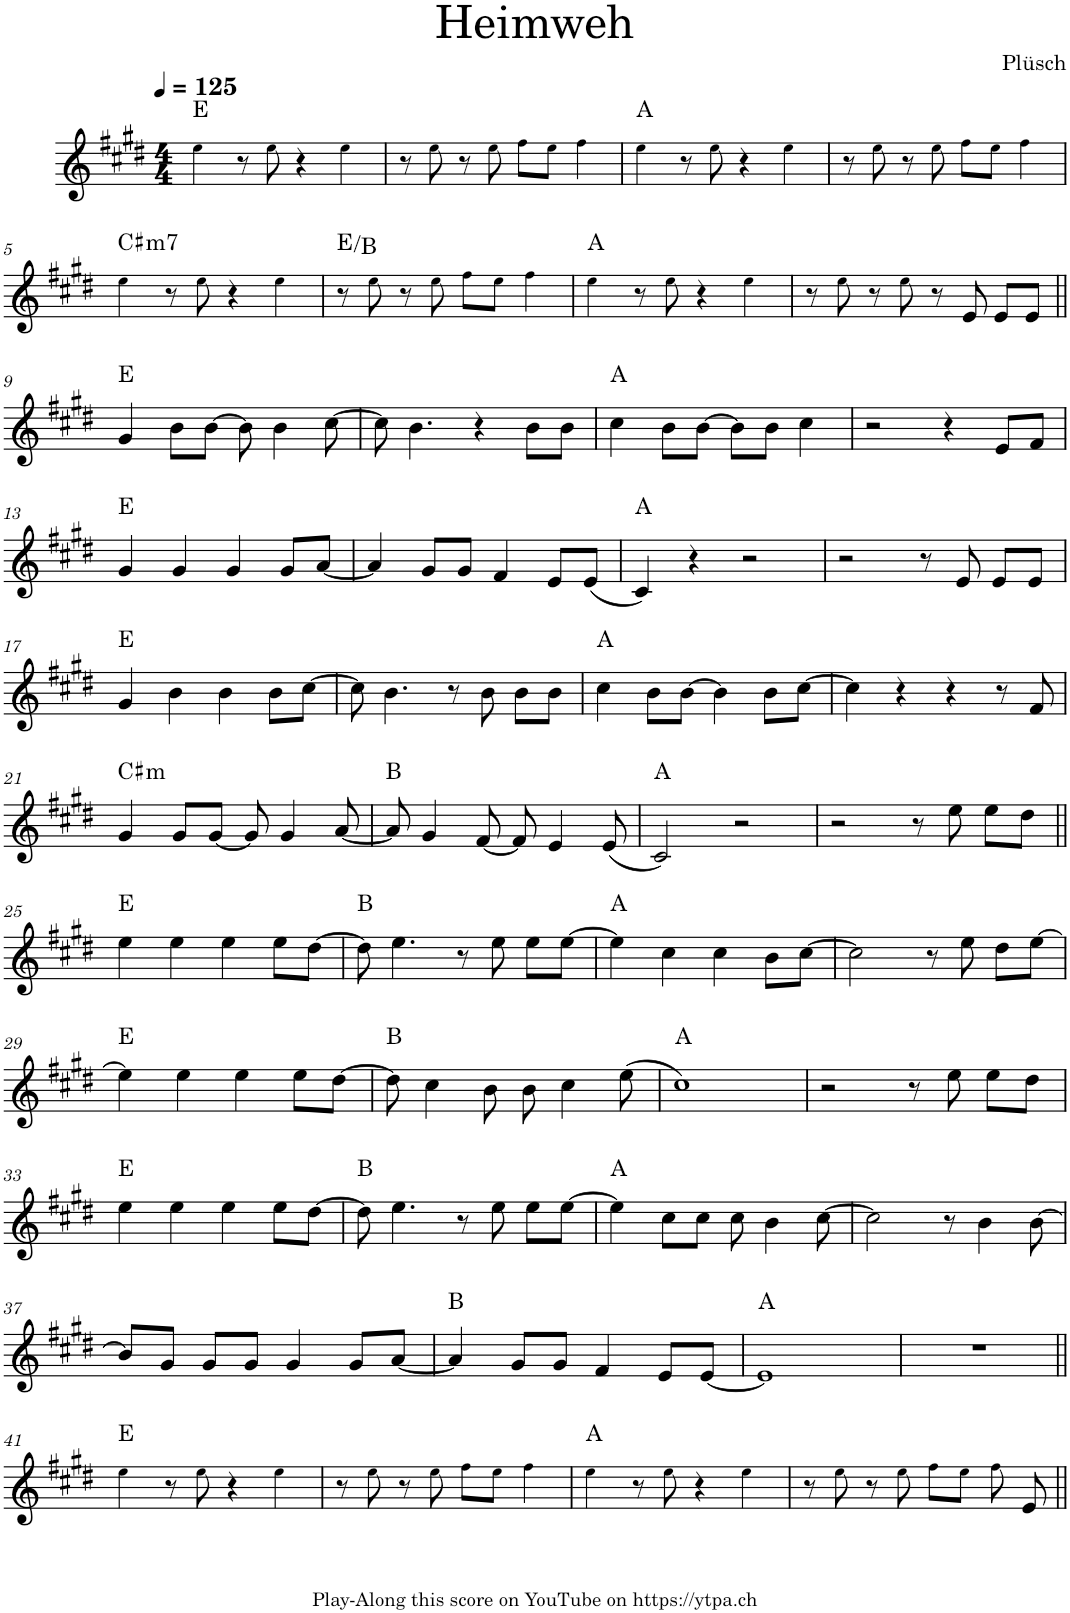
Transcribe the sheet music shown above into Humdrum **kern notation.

**kern	**harte
*part1	*part1
*staff1	*
*I"Piano	*
*I'Pno.	*
*clefG2	*
*k[f#c#g#d#]	*
*M4/4	*
*MM125	*
=1	=1
4ee!\	E:maj
8r	.
8ee!\	.
4r	.
4ee!\	.
=2	=2
8r	.
8ee!\	.
8r	.
8ee!\	.
8ff#!\L	.
8ee!\J	.
4ff#!\	.
=3	=3
4ee!\	A:maj
8r	.
8ee!\	.
4r	.
4ee!\	.
=4	=4
8r	.
8ee!\	.
8r	.
8ee!\	.
8ff#!\L	.
8ee!\J	.
4ff#!\	.
!!LO:LB:g=z
=5	=5
!	!LO:H:kt=m7
4ee!\	C#:min7
8r	.
8ee!\	.
4r	.
4ee!\	.
=6	=6
8r	E:maj/5
8ee!\	.
8r	.
8ee!\	.
8ff#!\L	.
8ee!\J	.
4ff#!\	.
=7	=7
4ee!\	A:maj
8r	.
8ee!\	.
4r	.
4ee!\	.
=8	=8
8r	.
8ee!\	.
8r	.
8ee!\	.
8r	.
8e/	.
8e/L	.
8e/J	.
!!LO:LB:g=z
=9||	=9||
4g#/	E:maj
8b\L	.
[8b\J	.
8b\]	.
4b\	.
[8cc#\	.
=10	=10
8cc#\]	.
4.b\	.
4r	.
8b\L	.
8b\J	.
=11	=11
4cc#\	A:maj
8b\L	.
[8b\J	.
8b\L]	.
8b\J	.
4cc#\	.
=12	=12
2r	.
4r	.
8e/L	.
8f#/J	.
!!LO:LB:g=z
=13	=13
4g#/	E:maj
4g#/	.
4g#/	.
8g#/L	.
[8a/J	.
=14	=14
4a/]	.
8g#/L	.
8g#/J	.
4f#/	.
8e/L	.
(<8e/J	.
=15	=15
4c#/)	A:maj
4r	.
2r	.
=16	=16
2r	.
8r	.
8e/	.
8e/L	.
8e/J	.
!!LO:LB:g=z
=17	=17
4g#/	E:maj
4b\	.
4b\	.
8b\L	.
[8cc#\J	.
=18	=18
8cc#\]	.
4.b\	.
8r	.
8b\	.
8b\L	.
8b\J	.
=19	=19
4cc#\	A:maj
8b\L	.
[8b\J	.
4b\]	.
8b\L	.
[8cc#\J	.
=20	=20
4cc#\]	.
4r	.
4r	.
8r	.
8f#/	.
!!LO:LB:g=z
=21	=21
!	!LO:H:kt=m
4g#/	C#:min
8g#/L	.
[8g#/J	.
8g#/]	.
4g#/	.
[8a/	.
=22	=22
8a/]	B:maj
4g#/	.
[8f#/	.
8f#/]	.
4e/	.
(<8e/	.
=23	=23
2c#/)	A:maj
2r	.
=24	=24
2r	.
8r	.
8ee\	.
8ee\L	.
8dd#\J	.
!!LO:LB:g=z
=25||	=25||
4ee\	E:maj
4ee\	.
4ee\	.
8ee\L	.
[8dd#\J	.
=26	=26
8dd#\]	B:maj
4.ee\	.
8r	.
8ee\	.
8ee\L	.
[8ee\J	.
=27	=27
4ee\]	A:maj
4cc#\	.
4cc#\	.
8b\L	.
[8cc#\J	.
=28	=28
2cc#\]	.
8r	.
8ee\	.
8dd#\L	.
[8ee\J	.
!!LO:LB:g=z
=29	=29
4ee\]	E:maj
4ee\	.
4ee\	.
8ee\L	.
[8dd#\J	.
=30	=30
8dd#\]	B:maj
4cc#\	.
8b\	.
8b\	.
4cc#\	.
(>8ee\	.
=31	=31
1cc#)	A:maj
=32	=32
2r	.
8r	.
8ee\	.
8ee\L	.
8dd#\J	.
!!LO:LB:g=z
=33	=33
4ee\	E:maj
4ee\	.
4ee\	.
8ee\L	.
[8dd#\J	.
=34	=34
8dd#\]	B:maj
4.ee\	.
8r	.
8ee\	.
8ee\L	.
[8ee\J	.
=35	=35
4ee\]	A:maj
8cc#\L	.
8cc#\J	.
8cc#\	.
4b\	.
[8cc#\	.
=36	=36
2cc#\]	.
8r	.
4b\	.
[8b\	.
!!LO:LB:g=z
=37	=37
8b/L]	.
8g#/J	.
8g#/L	.
8g#/J	.
4g#/	.
8g#/L	.
[8a/J	.
=38	=38
4a/]	B:maj
8g#/L	.
8g#/J	.
4f#/	.
8e/L	.
[8e/J	.
=39	=39
1e]	A:maj
=40	=40
1r	.
!!LO:LB:g=z
=41||	=41||
4ee!\	E:maj
8r	.
8ee!\	.
4r	.
4ee!\	.
=42	=42
8r	.
8ee!\	.
8r	.
8ee!\	.
8ff#!\L	.
8ee!\J	.
4ff#!\	.
=43	=43
4ee!\	A:maj
8r	.
8ee!\	.
4r	.
4ee!\	.
=44	=44
8r	.
8ee!\	.
8r	.
8ee!\	.
8ff#!\L	.
8ee!\J	.
8ff#!\	.
8e/	.
=||	=||
*-	*-
